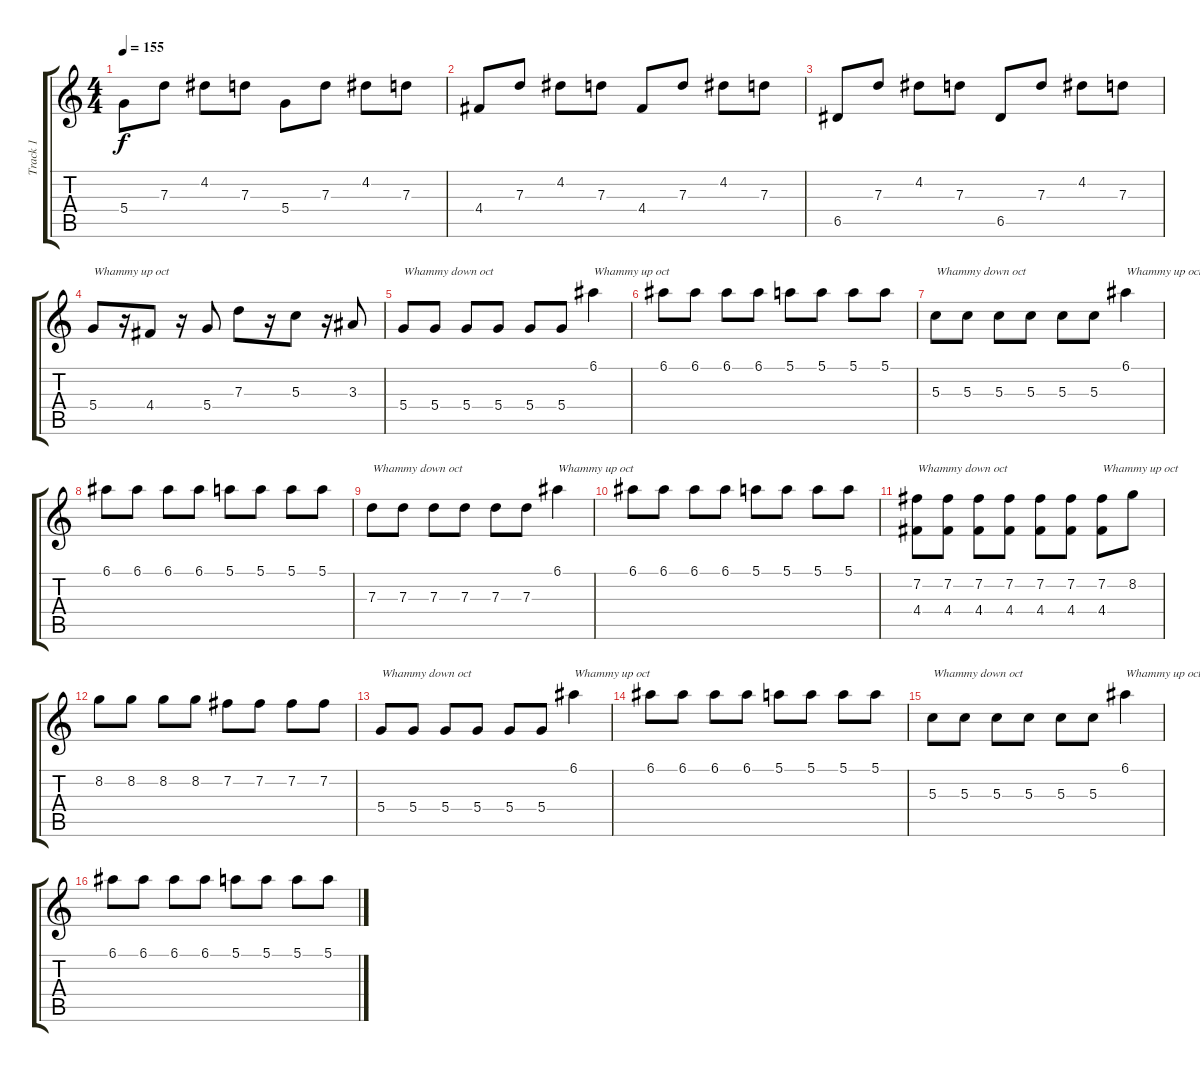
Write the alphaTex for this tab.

\track ("Track 1" "Track 1") {instrument distortionguitar}
\staff {score tabs}
\tuning (E4 B3 G3 D3 A2 E2) {hide}
\ts (4 4)
\tempo 155
\clef g2
\ks c
5.4.8{dy f} 7.3.8 4.2.8 7.3.8 5.4.8 7.3.8 4.2.8 7.3.8 |
4.4.8 7.3.8 4.2.8 7.3.8 4.4.8 7.3.8 4.2.8 7.3.8 |
6.5.8 7.3.8 4.2.8 7.3.8 6.5.8 7.3.8 4.2.8 7.3.8 |
5.4.8{txt "Whammy up oct"} r.16 4.4.8 r.16 5.4.8 7.3.8 r.16 5.3.8 r.16 3.3.8 |
5.4.8{txt "Whammy down oct"} 5.4.8 5.4.8 5.4.8 5.4.8 5.4.8 6.1.4{txt "Whammy up oct"} |
6.1.8 6.1.8 6.1.8 6.1.8 5.1.8 5.1.8 5.1.8 5.1.8 |
5.3.8{txt "Whammy down oct"} 5.3.8 5.3.8 5.3.8 5.3.8 5.3.8 6.1.4{txt "Whammy up oct"} |
6.1.8 6.1.8 6.1.8 6.1.8 5.1.8 5.1.8 5.1.8 5.1.8 |
7.3.8{txt "Whammy down oct"} 7.3.8 7.3.8 7.3.8 7.3.8 7.3.8 6.1.4{txt "Whammy up oct"} |
6.1.8 6.1.8 6.1.8 6.1.8 5.1.8 5.1.8 5.1.8 5.1.8 |
(7.2 4.4).8{txt "Whammy down oct"} (7.2 4.4).8 (7.2 4.4).8 (7.2 4.4).8 (7.2 4.4).8 (7.2 4.4).8 (7.2 4.4).8{txt "Whammy up oct"} 8.2.8 |
8.2.8 8.2.8 8.2.8 8.2.8 7.2.8 7.2.8 7.2.8 7.2.8 |
5.4.8{txt "Whammy down oct"} 5.4.8 5.4.8 5.4.8 5.4.8 5.4.8 6.1.4{txt "Whammy up oct"} |
6.1.8 6.1.8 6.1.8 6.1.8 5.1.8 5.1.8 5.1.8 5.1.8 |
5.3.8{txt "Whammy down oct"} 5.3.8 5.3.8 5.3.8 5.3.8 5.3.8 6.1.4{txt "Whammy up oct"} |
6.1.8 6.1.8 6.1.8 6.1.8 5.1.8 5.1.8 5.1.8 5.1.8
